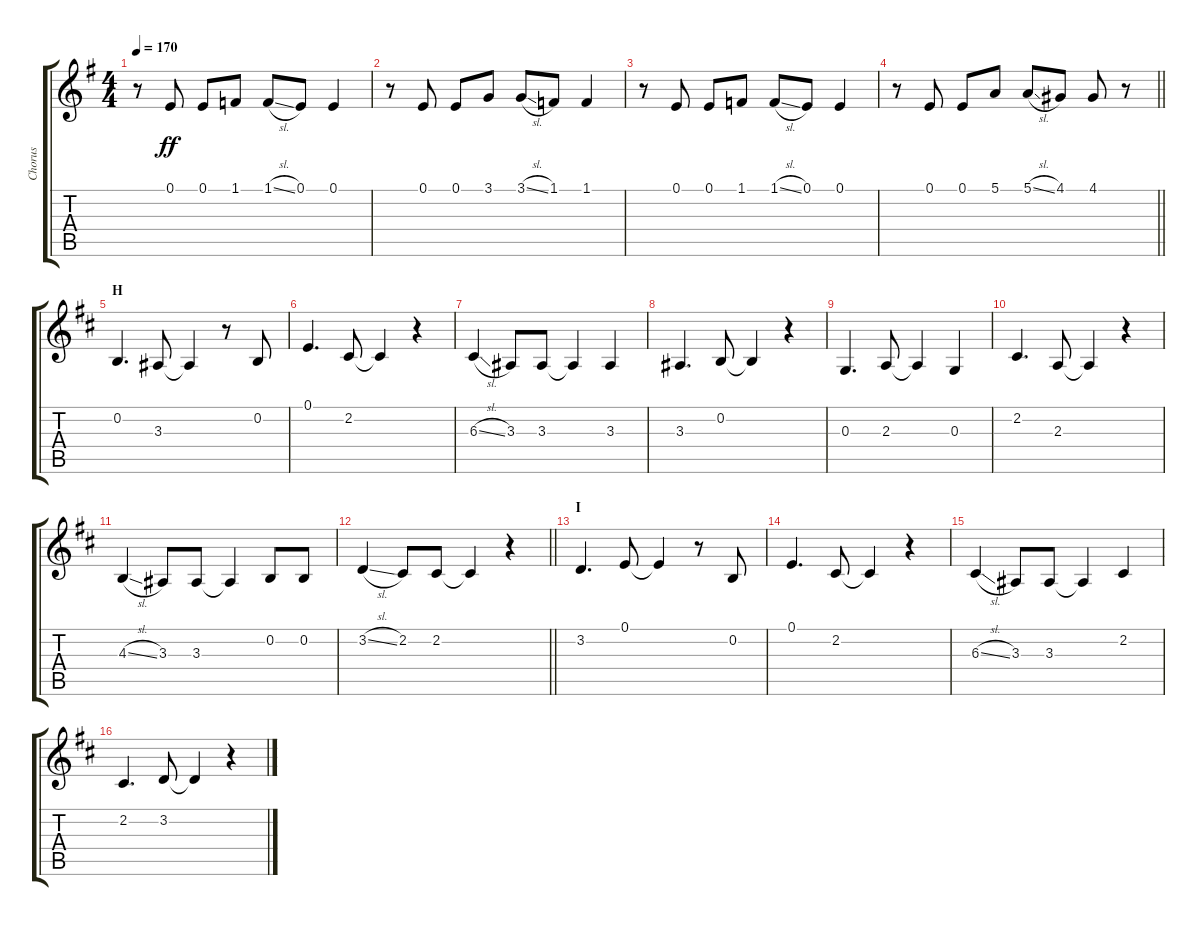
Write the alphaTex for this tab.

\track ("Chorus" "Chorus") {instrument voiceoohs}
\staff {score tabs}
\tuning (E4 B3 G3 D3 A2 E2) {hide}
\ts (4 4)
\tempo 170
\clef g2
\ks g
r.8{dy ff} 0.1.8 0.1.8 1.1.8 1.1{sl}.8 0.1.8 0.1.4 |
r.8 0.1.8 0.1.8 3.1.8 3.1{sl}.8 1.1.8 1.1.4 |
r.8 0.1.8 0.1.8 1.1.8 1.1{sl}.8 0.1.8 0.1.4 |
\barLineRight lightlight
r.8 0.1.8 0.1.8 5.1.8 5.1{sl}.8 4.1.8 4.1.8 r.8 |
\section ("" "H")
\ks d
0.2.4{d} 3.3.8 3.3{t}.4 r.8 0.2.8 |
0.1.4{d} 2.2.8 2.2{t}.4 r.4 |
6.3{sl}.4 3.3.8 3.3.8 3.3{t}.4 3.3.4 |
3.3.4{d} 0.2.8 0.2{t}.4 r.4 |
0.3.4{d} 2.3.8 2.3{t}.4 0.3.4 |
2.2.4{d} 2.3.8 2.3{t}.4 r.4 |
4.3{sl}.4 3.3.8 3.3.8 3.3{t}.4 0.2.8 0.2.8 |
\barLineRight lightlight
3.2{sl}.4 2.2.8 2.2.8 2.2{t}.4 r.4 |
\section ("" "I")
3.2.4{d} 0.1.8 0.1{t}.4 r.8 0.2.8 |
0.1.4{d} 2.2.8 2.2{t}.4 r.4 |
6.3{sl}.4 3.3.8 3.3.8 3.3{t}.4 2.2.4 |
2.2.4{d} 3.2.8 3.2{t}.4 r.4
